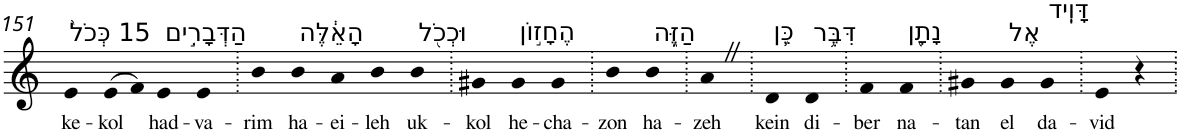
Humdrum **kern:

**kern	**text
*part1	*part1
*staff1	*staff1
*I"Piano	*
*I'Pno	*
!!LO:PB:g=z
*clefG2	*
*k[]	*
=151	=151
!LO:TX:a:t=15 כְּכֹל֙	!
!	!LO:LY:b
4e	ke-
!	!LO:LY:b
(>8e	-kol
8f)	.
!LO:TX:a:t=הַדְּבָרִ֣ים	!
!	!LO:LY:b
4e	had-
!	!LO:LY:b
4e	-va-
=152.	=152.
!	!LO:LY:b
4b	-rim
!LO:TX:a:t=הָאֵ֔לֶּה	!
!	!LO:LY:b
4b	ha-
!	!LO:LY:b
4a	-ei-
!	!LO:LY:b
4b	-leh
!LO:TX:a:t=וּכְכֹ֖ל	!
!	!LO:LY:b
4b	uk-
=153.	=153.
!	!LO:LY:b
4g#X	-kol
!LO:TX:a:t=הֶחָז֣וֹן	!
!	!LO:LY:b
4g#	he-
!	!LO:LY:b
4g#	-cha-
=154.	=154.
!	!LO:LY:b
4b	-zon
!LO:TX:a:t=הַזֶּ֑ה	!
!	!LO:LY:b
4b	ha-
=155.	=155.
!	!LO:LY:b
4aZ	-zeh
=156.	=156.
!LO:TX:a:t=כֵּ֛ן	!
!	!LO:LY:b
4d	kein
!LO:TX:a:t=דִּבֶּ֥ר	!
!	!LO:LY:b
4d	di-
=157.	=157.
!	!LO:LY:b
4f	-ber
!LO:TX:a:t=נָתָ֖ן	!
!	!LO:LY:b
4f	na-
=158.	=158.
!	!LO:LY:b
4g#X	-tan
!LO:TX:a:t=אֶל	!
!	!LO:LY:b
4g#	el
!LO:TX:a:t=דָּוִֽיד	!
!	!LO:LY:b
4g#	da-
=159.	=159.
!	!LO:LY:b
4e	-vid
4r	.
=.	=.
*-	*-
